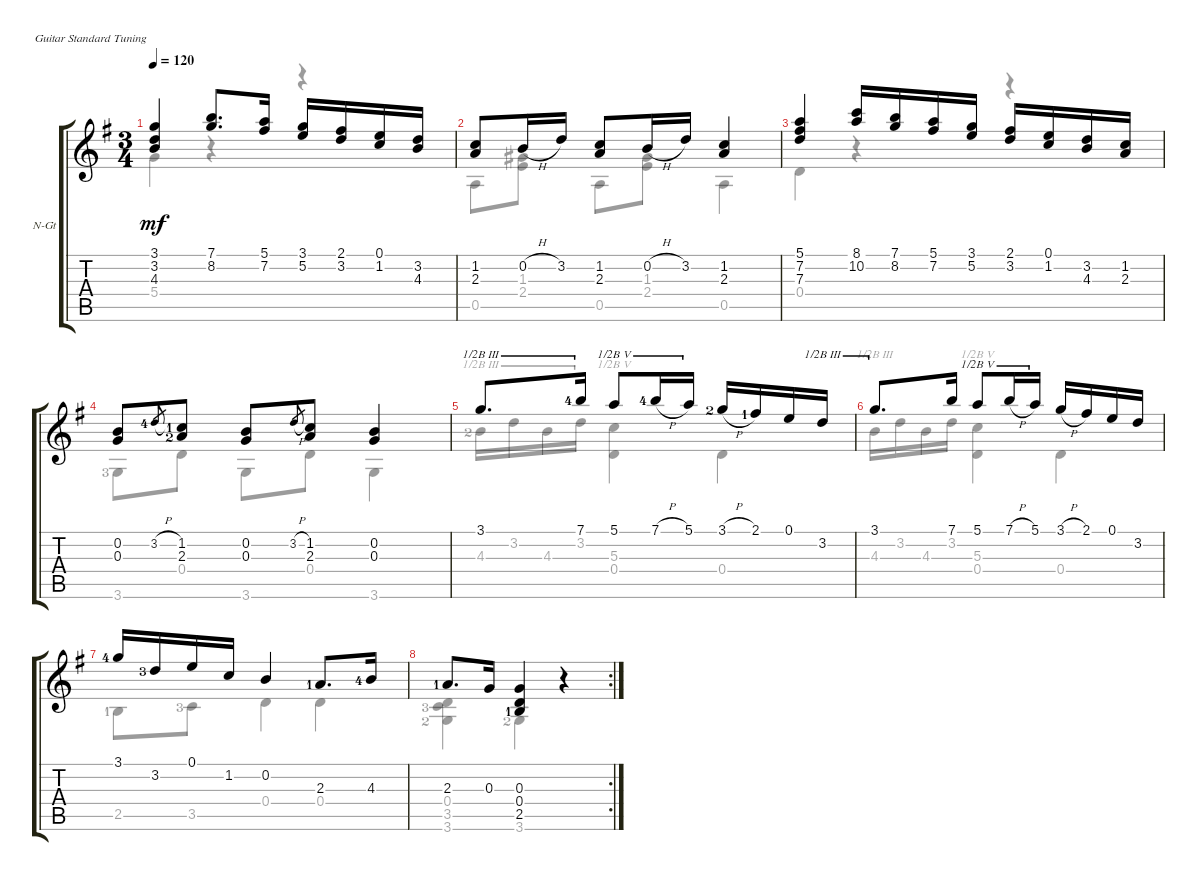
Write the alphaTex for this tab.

\defaultSystemsLayout 4
\bracketExtendMode groupsimilarinstruments
\firstSystemTrackNameOrientation horizontal
\otherSystemsTrackNameOrientation horizontal
\track ("Nylon Guitar" "N-Gt") {instrument acousticguitarnylon}
\staff {score tabs}
\tuning (E4 B3 G3 D3 A2 E2)
\voice
\ts (3 4)
\tempo 120
\clef g2
\ks g
(3.1 3.2 4.3).4{dy mf} (7.1 8.2).8{d} (7.2 5.1).16 (3.1 5.2).16 (3.2 2.1).16 (0.1 1.2).16 (3.2 4.3).16 |
(1.2 2.3).8 0.2{h}.16 3.2.16 (1.2 2.3).8 0.2{h}.16 3.2.16 (1.2 2.3).4 |
(5.1 7.2 7.3).4 (8.1 10.2).16 (8.2 7.1).16 (7.2 5.1).16 (5.2 3.1).16 (3.2 2.1).16 (1.2 0.1).16 (4.3 3.2).16 (2.3 1.2).16 |
(0.2 0.3).8 3.2{h lf 5}.8{gr} (1.2{lf 2} 2.3{lf 3}).8 (0.3 0.2).8 3.2{h}.8{gr} (1.2 2.3).8 (0.3 0.2).4 |
3.1.8{d barre (3 half)} 7.1{lf 5}.16{barre (3 half)} 5.1.8{barre (5 half)} 7.1{h lf 5}.16{barre (5 half)} 5.1.16{barre (5 half)} 3.1{h lf 3}.16 2.1{lf 2}.16 0.1.16 3.2.16{barre (3 half)} |
3.1.8{d barre (3 half)} 7.1.16 5.1.8{barre (5 half)} 7.1{h}.16{barre (5 half)} 5.1.16{barre (5 half)} 3.1{h}.16 2.1.16 0.1.16 3.2.16 |
3.1{lf 5}.16 3.2{lf 4}.16 0.1.16 1.2.16 0.2.4 2.3{lf 2}.8{d} 4.3{lf 5}.16 |
\rc 2
2.3{lf 2}.8{d} 0.3.16 (0.3 0.4 2.5{lf 2}).4 r.4
\voice
\clef g2
\ottava regular
\simile none
\ks g
5.4.4{dy mf} r.4 r.4 |
0.5.8 (2.4 1.3).8 0.5.8 (2.4 1.3).8 0.5.4 |
0.4.4 r.4 r.4 |
3.6{lf 4}.8 0.4.8 3.6.8 0.4.8 3.6.4 |
4.3{lf 3}.16{barre (3 half)} 3.2.16{barre (3 half)} 4.3.16{barre (3 half)} 3.2.16{barre (3 half)} (5.3 0.4).4{barre (5 half)} 0.4.4 |
4.3.16{barre (3 half)} 3.2.16 4.3.16 3.2.16 (5.3 0.4).4{barre (5 half)} 0.4.4 |
2.5{lf 2}.8 3.5{lf 4}.8 0.4.4 0.4.4 |
(3.5{lf 4} 3.6{lf 3} 0.4).4 3.6{lf 3}.4
